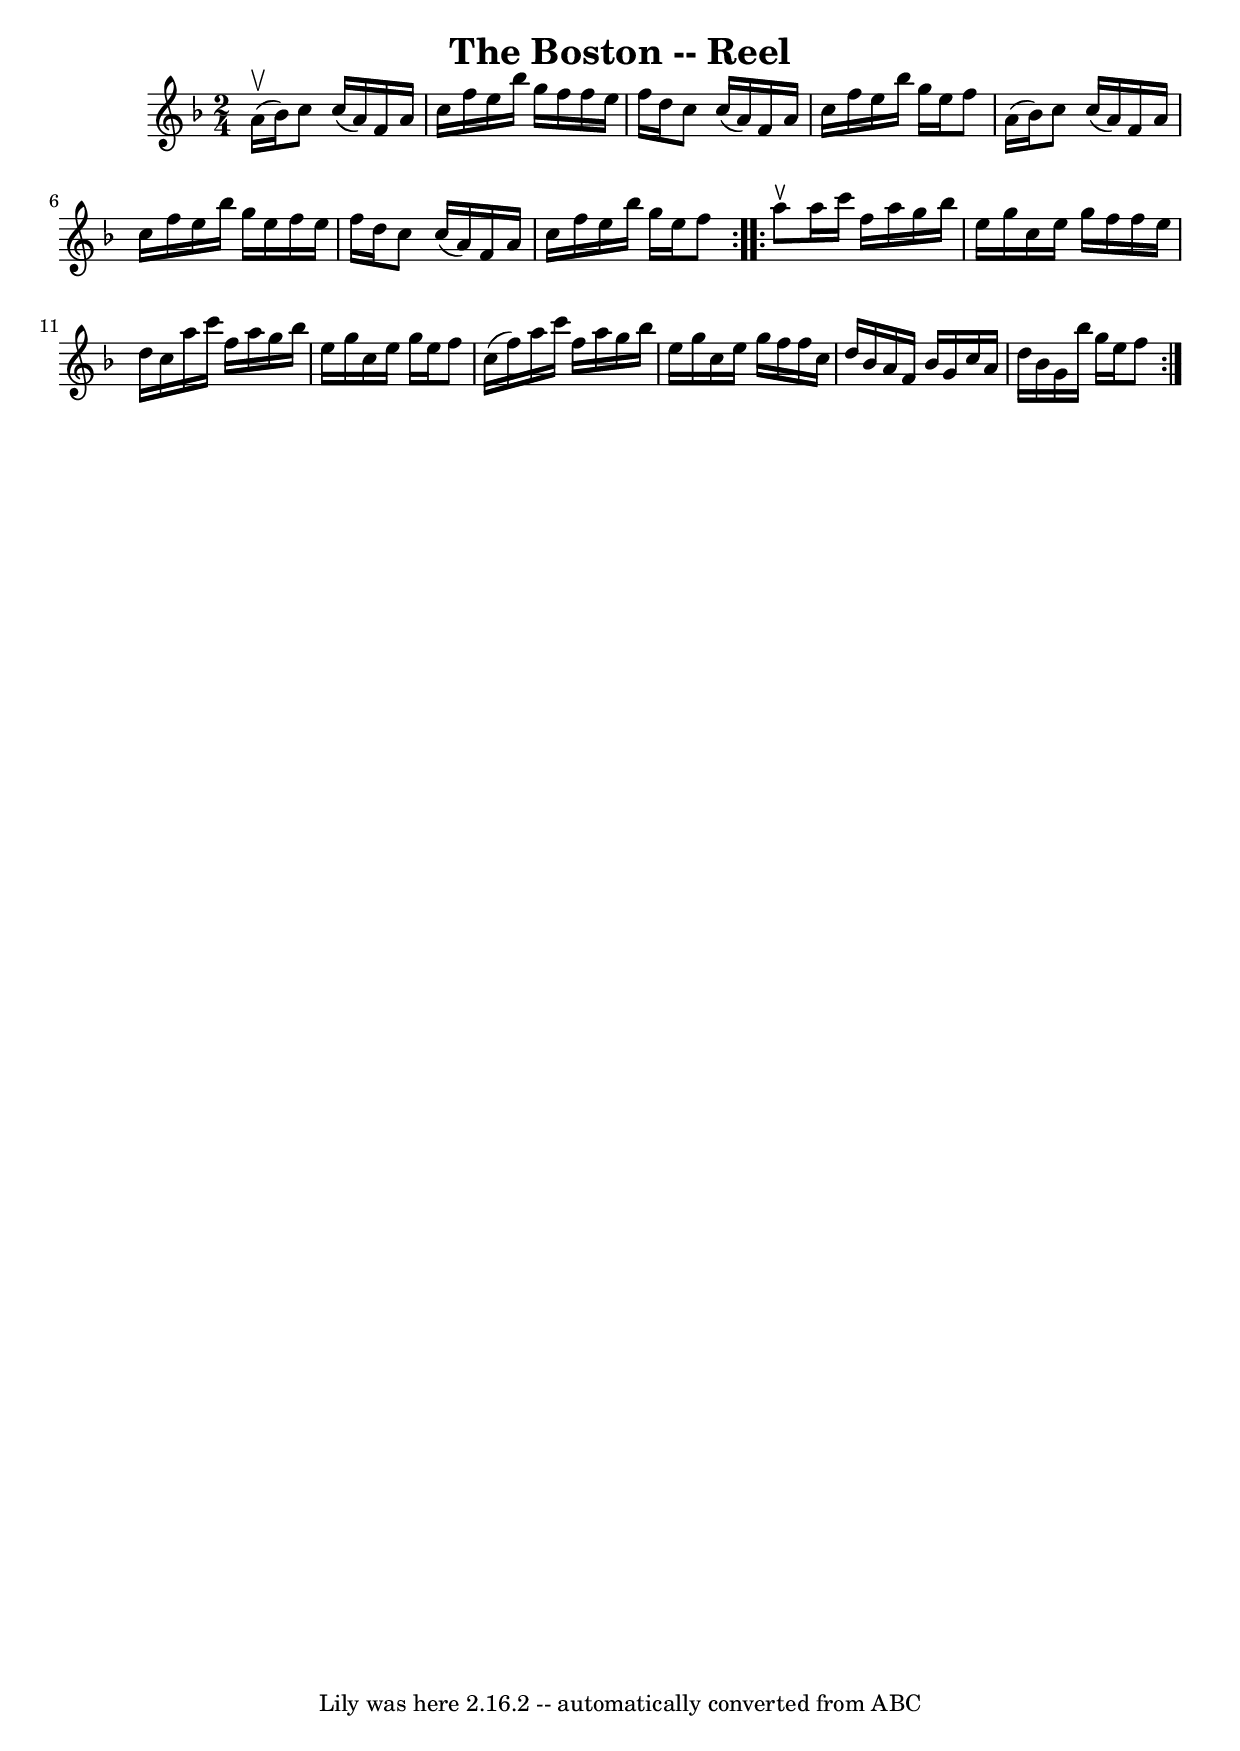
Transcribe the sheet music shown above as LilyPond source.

\version "2.16.2"
\include "Mammoth.ily"
\header {
  %% book = "Ryan's Mammoth Collection"
  crossRefNumber = "1"
  footnotes = ""
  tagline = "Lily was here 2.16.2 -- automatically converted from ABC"
  title = "The Boston -- Reel"

}
voicedefault =  {



  \repeat volta 2 {

    \time 2/4 
    \key f \major
    a'16^\upbow(bes'16) |
    c''8 c''16 (
    a'16) f'16 a'16 c''16 f''16  |
    e''16 bes''16    
    g''16 f''16 f''16 e''16 f''16 d''16  |
    c''8 c''16 (
    a'16) f'16 a'16 c''16 f''16  |
    e''16 bes''16    
    g''16 e''16 f''8 a'16 (bes'16) |
    c''8 c''16 (
    a'16) f'16 a'16 c''16 f''16  |
    e''16 bes''16 g''16 
    e''16 f''16 e''16 f''16 d''16  |
    c''8 c''16 (a'16 ) f'16 a'16 c''16 f''16  |
    e''16 bes''16 g''16    
    e''16 f''8  
  } 
  \repeat volta 2 {
    a''8^\ltoe |
    a''16 c'''16   
    f''16 a''16 g''16 bes''16 e''16 g''16  |
    c''16    
    e''16 g''16 f''16 f''16 e''16 d''16 c''16  |
    a''16   
    c'''16 f''16 a''16 g''16 bes''16 e''16 g''16  |
    
    c''16 e''16 g''16 e''16 f''8 c''16 (f''16) |
    
    a''16 c'''16 f''16 a''16 g''16 bes''16 e''16 g''16   |
    c''16 e''16 g''16 f''16 f''16 c''16 d''16    
    bes'16  |
    a'16 f'16 bes'16 g'16 c''16 a'16 d''16    
    bes'16  |
    g'16 bes''16 g''16 e''16 f''8  
  }   

}

\score{
  <<

    \context Staff="default"
    {
      \voicedefault 
      
    }

  >>
  \layout {
    
  }
  \midi {
  }

}
